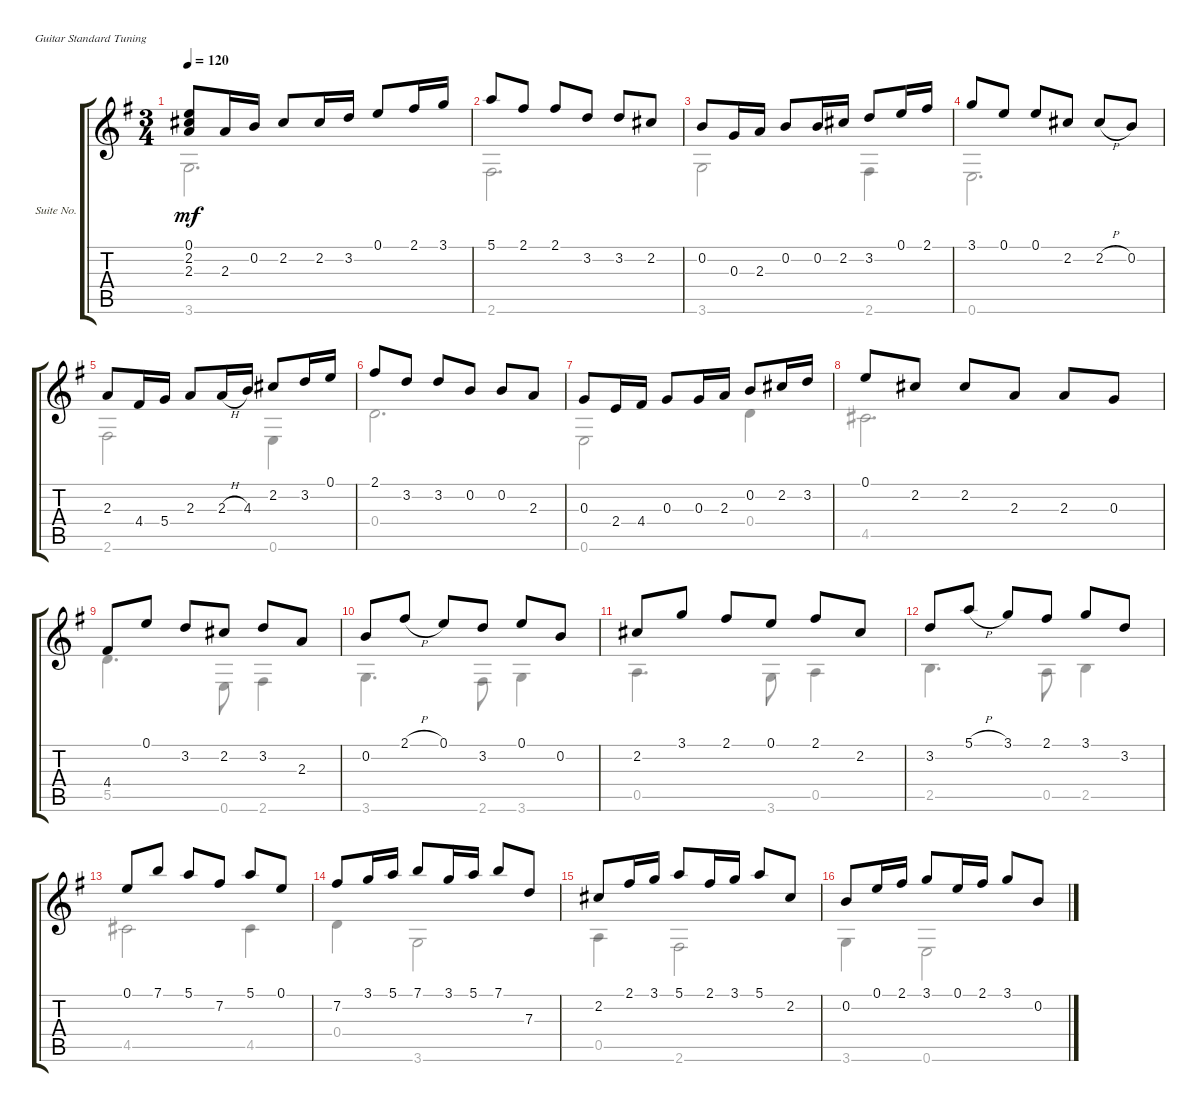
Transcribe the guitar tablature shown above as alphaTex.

\bracketExtendMode groupsimilarinstruments
\firstSystemTrackNameOrientation horizontal
\otherSystemsTrackNameOrientation horizontal
\track ("Suite No. 16 in G - 3. Courante" "Suite No. ") {instrument acousticguitarnylon}
\staff {score tabs}
\tuning (E4 B3 G3 D3 A2 E2)
\voice
\ts (3 4)
\tempo 120
\clef g2
\ks g
(0.1 2.2 2.3).8{dy mf} 2.3.16 0.2.16 2.2.8 2.2.16 3.2.16 0.1.8 2.1.16 3.1.16 |
5.1.8 2.1.8 2.1.8 3.2.8 3.2.8 2.2.8 |
0.2.8 0.3.16 2.3.16 0.2.8 0.2.16 2.2.16 3.2.8 0.1.16 2.1.16 |
3.1.8 0.1.8 0.1.8 2.2.8 2.2{h}.8 0.2.8 |
2.3.8 4.4.16 5.4.16 2.3.8 2.3{h}.16 4.3.16 2.2.8 3.2.16 0.1.16 |
2.1.8 3.2.8 3.2.8 0.2.8 0.2.8 2.3.8 |
0.3.8 2.4.16 4.4.16 0.3.8 0.3.16 2.3.16 0.2.8 2.2.16 3.2.16 |
0.1.8 2.2.8 2.2.8 2.3.8 2.3.8 0.3.8 |
4.4.8 0.1.8 3.2.8 2.2.8 3.2.8 2.3.8 |
0.2.8 2.1{h}.8 0.1.8 3.2.8 0.1.8 0.2.8 |
2.2.8 3.1.8 2.1.8 0.1.8 2.1.8 2.2.8 |
3.2.8 5.1{h}.8 3.1.8 2.1.8 3.1.8 3.2.8 |
0.1.8 7.1.8 5.1.8 7.2.8 5.1.8 0.1.8 |
7.2.8 3.1.16 5.1.16 7.1.8 3.1.16 5.1.16 7.1.8 7.3.8 |
2.2.8 2.1.16 3.1.16 5.1.8 2.1.16 3.1.16 5.1.8 2.2.8 |
0.2.8 0.1.16 2.1.16 3.1.8 0.1.16 2.1.16 3.1.8 0.2.8
\voice
\clef g2
\ottava regular
\simile none
\ks g
3.6.2{d dy mf} |
2.6.2{d} |
3.6.2 2.6.4 |
0.6.2{d} |
2.6.2 0.6.4 |
0.4.2{d} |
0.6.2 0.4.4 |
4.5.2{d} |
5.5.4{d} 0.6.8 2.6.4 |
3.6.4{d} 2.6.8 3.6.4 |
0.5.4{d} 3.6.8 0.5.4 |
2.5.4{d} 0.5.8 2.5.4 |
4.5.2 4.5.4 |
0.4.4 3.6.2 |
0.5.4 2.6.2 |
3.6.4 0.6.2
